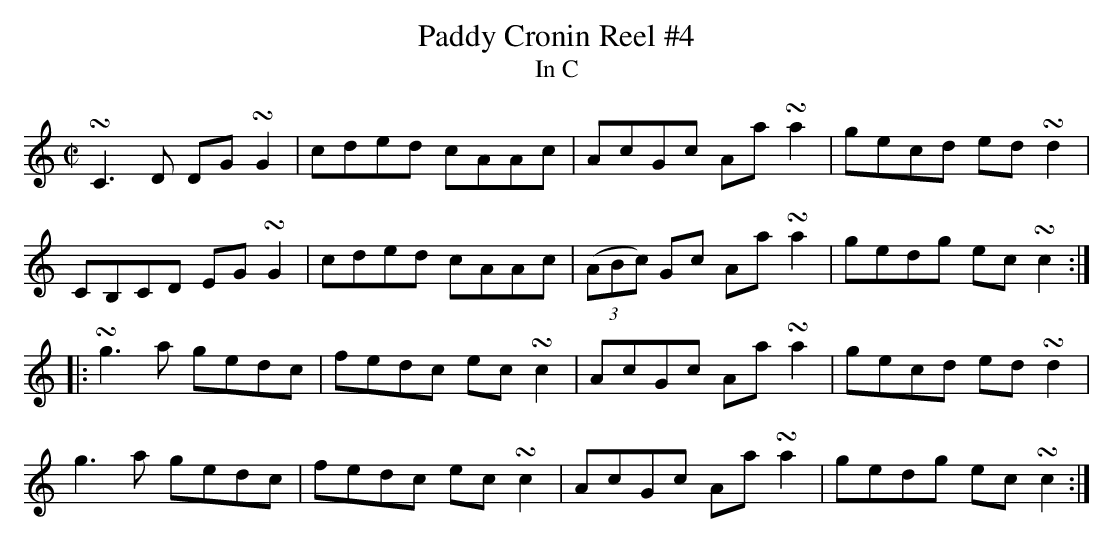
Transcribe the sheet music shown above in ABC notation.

X:1
U: ~ = !turn!
T:Paddy Cronin Reel #4
T:In C
L:1/8
M:C|
K:C
~C3 D DG ~G2 | cded cAAc | AcGc Aa ~a2 | gecd ed ~d2 |
CB,CD EG ~G2 | cded cAAc | ((3ABc) Gc Aa ~a2 | gedg ec ~c2 ::
~g3 a gedc | fedc ec ~c2 | AcGc Aa ~a2 | gecd ed ~d2 |
g3 a gedc | fedc ec ~c2 | AcGc Aa ~a2 | gedg ec ~c2 :|]
